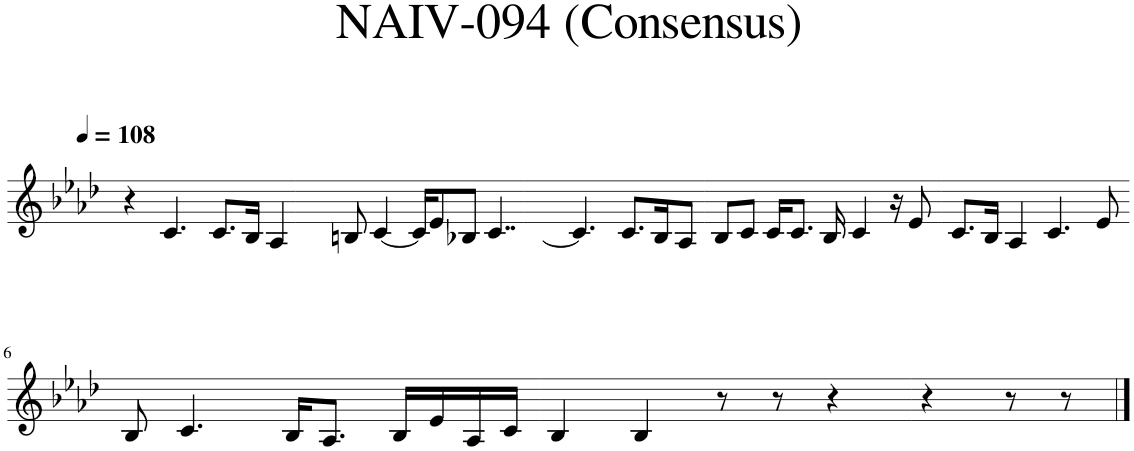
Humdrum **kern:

**kern
*part1
*staff1
*I"Piano
*I'Pno.
*clefG2
*k[b-e-a-d-]
=1
4r
4.c/
8.c/L
16B-/Jk
[8A-/
=2
8A-/]
8Bn/
[4c/
16c/KL]
8e-/
8B-X/J
!LO:N:vis=8..
[8.c/
=3
4c/_
4.c/]
8.c/L
16B-/K
8A-/J
=4
8B-/L
8c/J
16c/KL
8.c/J
16B-/
4c/
16r
8e-/
=5
8.c/L
16B-/Jk
4A-/
4.c/
8e-/
!!LO:LB:g=z
=6
8B-/
4.c/
16B-/KL
8.A-/J
16B-/LL
16e-/
16A-/
16c/JJ
=7
4B-/
4B-/
8r
8r
4r
=8
4r
8r
8r
==
*-
